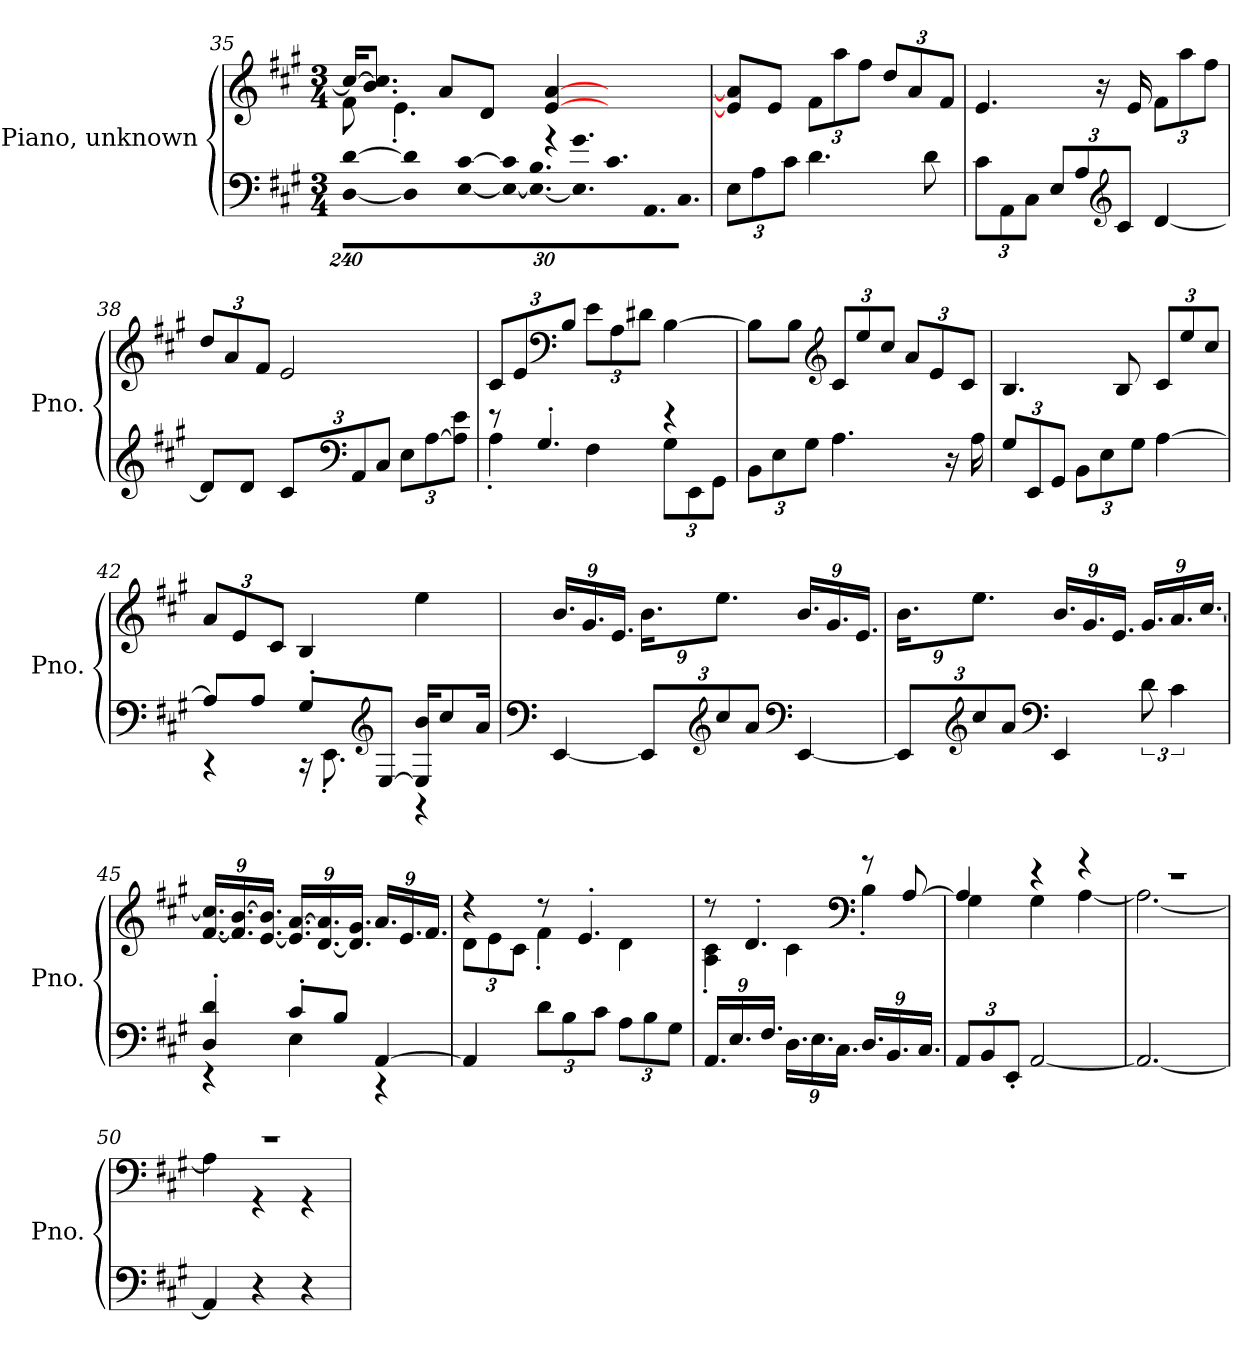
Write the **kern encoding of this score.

**kern	**kern
*part1	*part1
*staff2	*staff1
*I"Piano, unknown	*
*I'Pno.	*
!!LO:LB:g=z
*clefF4	*clefG2
*k[f#c#g#]	*k[f#c#g#]
*M3/4	*M3/4
*Xbrackettup	*
=35	=35
!LO:N:vis=8	!
*	*^
[960%137D\ [960%137d\L	16cc#/KL_	8f#\
.	8.b/ 8.cc#/]J	.
.	.	4.e'\
!LO:N:vis=64	!	!
960%17D\] 960%17d\]KKK	.	.
1920ryy	.	.
!LO:N:vis=8	!	!
[960%137E\ [960%137c#\	.	.
.	8a/L	.
!LO:N:vis=64	!	!
960%17E\_ 960%17c#\]KKL	.	.
!LO:N:vis=16.	!	!
960%103E\_ 960%103B\	.	.
.	8d/J	.
!LO:N:vis=32.	!	!
1920%103E\] 1920%103g#\K	.	.
!LO:N:vis=16.	!	!
960%103c#\	.	.
.	[4e/ [4a/	4r
!LO:N:vis=32.	!	!
1920%103AA\K	.	.
!LO:N:vis=16.	!	!
960%103C#\JJ	.	.
.	1920ryy	1920ryy
*	*v	*v
=36	=36
12E\L	8e/] 8a/]L
12A\	.
.	8e/J
12c#\J	.
*	*Xbrackettup
4.d\	12f#\L
.	12aa\
.	12ff#\J
.	12dd/L
.	12a/
8d\	.
.	12f#/J
=37	=37
12c#\L	4.e/
12AA\	.
12C#\J	.
12E/L	.
12A/	.
.	16r
*clefG2	*
12c#/J	.
.	16e/
[4d/	12f#\L
.	12aa\
.	12ff#\J
!!LO:LB:g=z
=38	=38
8d/L]	12dd/L
.	12a/
8d/J	.
.	12f#/J
12c#/L	2e/
*clefF4	*
12AA/	.
12C#/J	.
12E\L	.
[12A\	.
12A\] 12e\J	.
=39	=39
*^	*
8r	4A'\	12c#/L
.	.	12e/
4.G#'/	.	.
*	*	*clefF4
.	.	12B/J
.	4F#\	12e\L
.	.	12A\
.	.	12d#X\J
4r	12G#\L	[4B\
.	12EE\	.
.	12GG#\J	.
*v	*v	*
=40	=40
12BB\L	8B\L]
12E\	.
.	8B\J
12G#\J	.
*	*clefG2
4.A\	12c#/L
.	12ee/
.	12cc#/J
.	12a/L
.	12e/
16r	.
.	12c#/J
16A\	.
=41	=41
12G#/L	4.B/
12EE/	.
12GG#/J	.
12BB\L	.
12E\	.
.	8B/
12G#\J	.
[4A\	12c#/L
.	12ee/
.	12cc#/J
!!LO:LB:g=z
=42	=42
*^	*
8A/L]	4r	12a/L
.	.	12e/
8A/J	.	.
.	.	12c#/J
8G#'/L	16r	4B/
.	8.EE'\	.
*clefG2	*	*
[8E/J	.	.
16E/] 16b/KL	4r	4ee\
8cc#/	.	.
16a/Jk	.	.
*v	*v	*
=43	=43
*clefF4	*
[4EE/	18.b/LL
.	18.g#/
.	18.e/JJ
12EE/L]	18.b\KL
*clefG2	*
12cc#/	9.ee\J
12a/J	.
*clefF4	*
[4EE/	18.b/LL
.	18.g#/
.	18.e/JJ
!!LO:LB:g=z
=44	=44
12EE/L]	18.b\KL
*clefG2	*
12cc#/	9.ee\J
12a/J	.
*clefF4	*
4EE/	18.b/LL
.	18.g#/
.	18.e/JJ
*brackettup	*
12d\	18.g#/LL
6c#\	18.a/
.	[18.cc#/JJ
=45	=45
*^	*
4D/' 4d/'	4r	[18.f#/ 18.cc#/]LL
.	.	18.f#/] [18.b/
.	.	[18.e/ 18.b/]JJ
8c#'/L	4E\	18.e/] [18.a/LL
.	.	[18.d/ 18.a/]
8B/J	.	.
.	.	18.d/] 18.g#/JJ
[4AA/	4r	18.a/LL
.	.	18.e/
.	.	18.f#/JJ
*v	*v	*
=46	=46
*	*^
4AA/]	4r	12d\L
.	.	12e\
.	.	12c#\J
*Xbrackettup	*	*
12d\L	8r	4f#'\
12B\	.	.
.	4.e'/	.
12c#\J	.	.
12A\L	.	4d\
12B\	.	.
12G#\J	.	.
!!LO:LB:g=z	!!
=47	=47	=47
18.AA/LL	8r	4A\' 4c#\'
18.E/	.	.
.	4.d'/	.
18.F#/JJ	.	.
18.D\LL	.	4c#\
18.E\	.	.
18.C#\JJ	.	.
*	*clefF4	*
18.D/LL	8r	4B'\
18.BB/	.	.
.	[8A/	.
18.C#/JJ	.	.
=48	=48	=48
12AA/L	4A/]	4G#\
12BB/	.	.
12EE'/J	.	.
[2AA/	4r	4G#\
.	4r	[4A\
=49	=49	=49
2.AA/_	2.r	2.A\_
=50	=50	=50
4AA/]	2.r	4A\]
4r	.	4r
4r	.	4r
*	*v	*v
=	=
*-	*-
